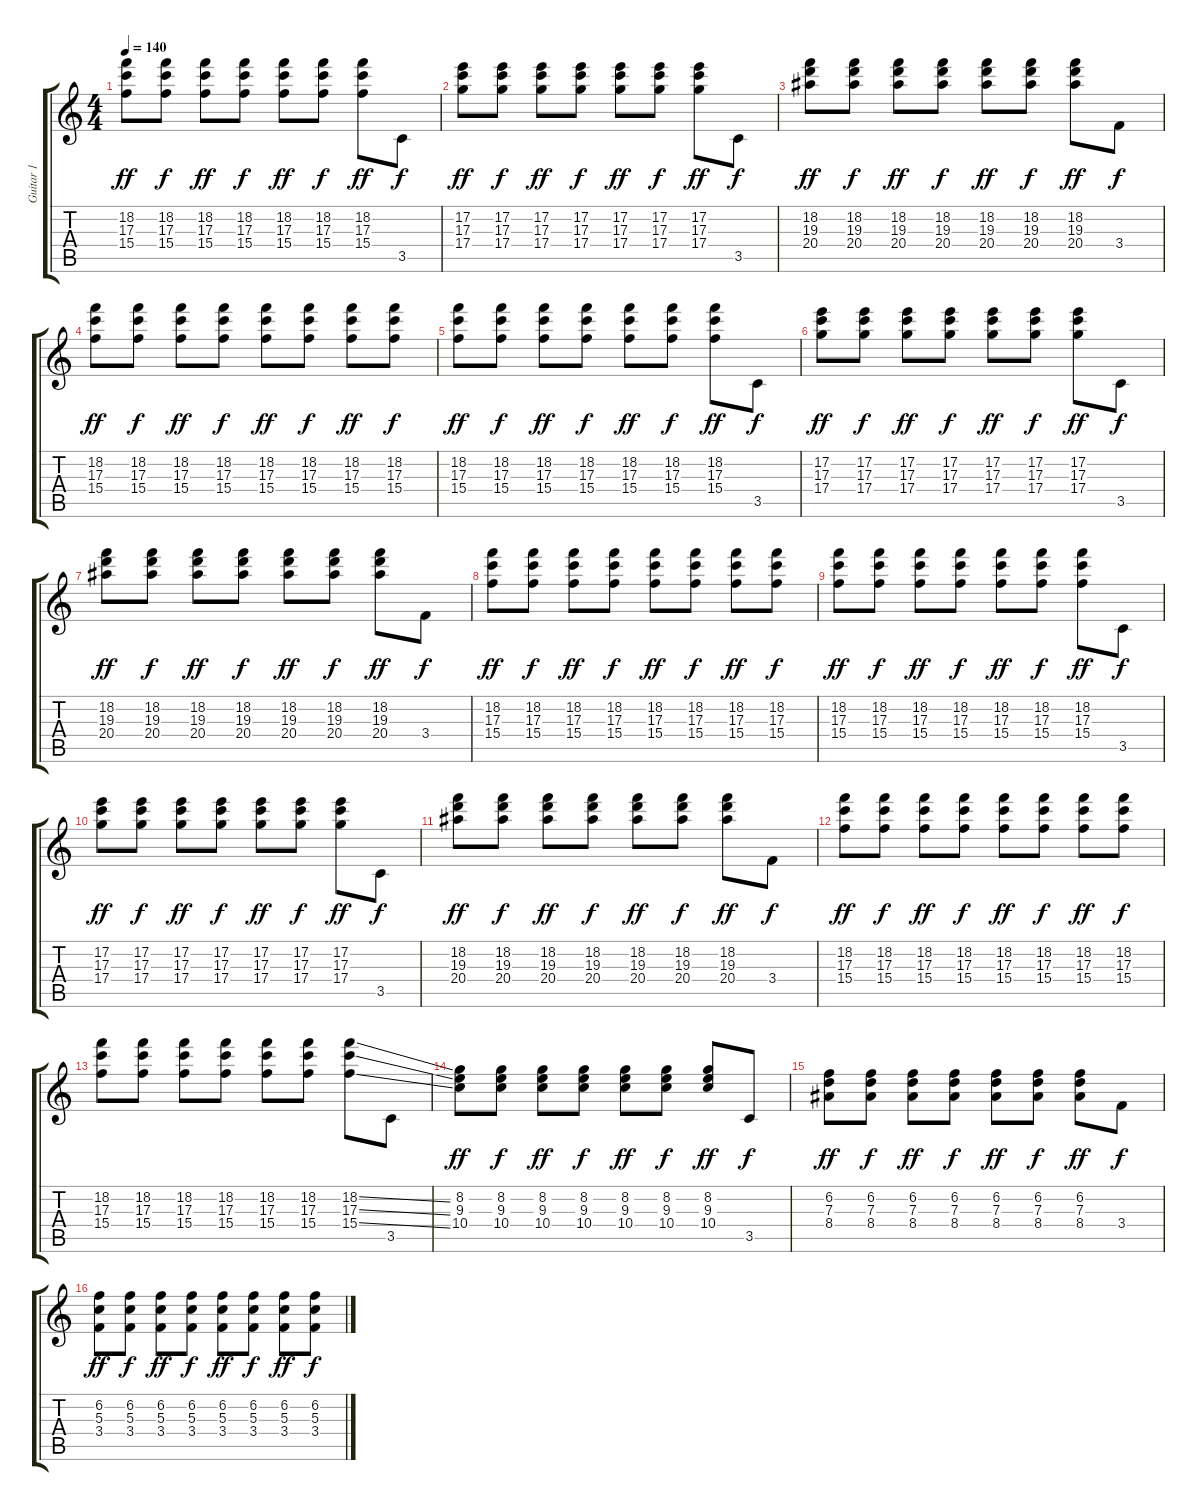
\track ("Guitar 1" "Guitar 1") {instrument distortionguitar}
\staff {score tabs}
\tuning (E4 B3 G3 D3 A2 E2) {hide}
\ts (4 4)
\tempo 140
\clef g2
\ks c
(18.2 17.3 15.4).8{dy ff} (18.2 17.3 15.4).8{dy f} (18.2 17.3 15.4).8{dy ff} (18.2 17.3 15.4).8{dy f} (18.2 17.3 15.4).8{dy ff} (18.2 17.3 15.4).8{dy f} (18.2 17.3 15.4).8{dy ff} 3.5.8{dy f} |
(17.2 17.3 17.4).8{dy ff} (17.2 17.3 17.4).8{dy f} (17.2 17.3 17.4).8{dy ff} (17.2 17.3 17.4).8{dy f} (17.2 17.3 17.4).8{dy ff} (17.2 17.3 17.4).8{dy f} (17.2 17.3 17.4).8{dy ff} 3.5.8{dy f} |
(18.2 19.3 20.4).8{dy ff} (18.2 19.3 20.4).8{dy f} (18.2 19.3 20.4).8{dy ff} (18.2 19.3 20.4).8{dy f} (18.2 19.3 20.4).8{dy ff} (18.2 19.3 20.4).8{dy f} (18.2 19.3 20.4).8{dy ff} 3.4.8{dy f} |
(18.2 17.3 15.4).8{dy ff} (18.2 17.3 15.4).8{dy f} (18.2 17.3 15.4).8{dy ff} (18.2 17.3 15.4).8{dy f} (18.2 17.3 15.4).8{dy ff} (18.2 17.3 15.4).8{dy f} (18.2 17.3 15.4).8{dy ff} (18.2 17.3 15.4).8{dy f} |
(18.2 17.3 15.4).8{dy ff} (18.2 17.3 15.4).8{dy f} (18.2 17.3 15.4).8{dy ff} (18.2 17.3 15.4).8{dy f} (18.2 17.3 15.4).8{dy ff} (18.2 17.3 15.4).8{dy f} (18.2 17.3 15.4).8{dy ff} 3.5.8{dy f} |
(17.2 17.3 17.4).8{dy ff} (17.2 17.3 17.4).8{dy f} (17.2 17.3 17.4).8{dy ff} (17.2 17.3 17.4).8{dy f} (17.2 17.3 17.4).8{dy ff} (17.2 17.3 17.4).8{dy f} (17.2 17.3 17.4).8{dy ff} 3.5.8{dy f} |
(18.2 19.3 20.4).8{dy ff} (18.2 19.3 20.4).8{dy f} (18.2 19.3 20.4).8{dy ff} (18.2 19.3 20.4).8{dy f} (18.2 19.3 20.4).8{dy ff} (18.2 19.3 20.4).8{dy f} (18.2 19.3 20.4).8{dy ff} 3.4.8{dy f} |
(18.2 17.3 15.4).8{dy ff} (18.2 17.3 15.4).8{dy f} (18.2 17.3 15.4).8{dy ff} (18.2 17.3 15.4).8{dy f} (18.2 17.3 15.4).8{dy ff} (18.2 17.3 15.4).8{dy f} (18.2 17.3 15.4).8{dy ff} (18.2 17.3 15.4).8{dy f} |
(18.2 17.3 15.4).8{dy ff} (18.2 17.3 15.4).8{dy f} (18.2 17.3 15.4).8{dy ff} (18.2 17.3 15.4).8{dy f} (18.2 17.3 15.4).8{dy ff} (18.2 17.3 15.4).8{dy f} (18.2 17.3 15.4).8{dy ff} 3.5.8{dy f} |
(17.2 17.3 17.4).8{dy ff} (17.2 17.3 17.4).8{dy f} (17.2 17.3 17.4).8{dy ff} (17.2 17.3 17.4).8{dy f} (17.2 17.3 17.4).8{dy ff} (17.2 17.3 17.4).8{dy f} (17.2 17.3 17.4).8{dy ff} 3.5.8{dy f} |
(18.2 19.3 20.4).8{dy ff} (18.2 19.3 20.4).8{dy f} (18.2 19.3 20.4).8{dy ff} (18.2 19.3 20.4).8{dy f} (18.2 19.3 20.4).8{dy ff} (18.2 19.3 20.4).8{dy f} (18.2 19.3 20.4).8{dy ff} 3.4.8{dy f} |
(18.2 17.3 15.4).8{dy ff} (18.2 17.3 15.4).8{dy f} (18.2 17.3 15.4).8{dy ff} (18.2 17.3 15.4).8{dy f} (18.2 17.3 15.4).8{dy ff} (18.2 17.3 15.4).8{dy f} (18.2 17.3 15.4).8{dy ff} (18.2 17.3 15.4).8{dy f} |
(18.2 17.3 15.4).8 (18.2 17.3 15.4).8 (18.2 17.3 15.4).8 (18.2 17.3 15.4).8 (18.2 17.3 15.4).8 (18.2 17.3 15.4).8 (18.2{ss} 17.3{ss} 15.4{ss}).8 3.5.8 |
(8.2 9.3 10.4).8{dy ff} (8.2 9.3 10.4).8{dy f} (8.2 9.3 10.4).8{dy ff} (8.2 9.3 10.4).8{dy f} (8.2 9.3 10.4).8{dy ff} (8.2 9.3 10.4).8{dy f} (8.2 9.3 10.4).8{dy ff} 3.5.8{dy f} |
(6.2 7.3 8.4).8{dy ff} (6.2 7.3 8.4).8{dy f} (6.2 7.3 8.4).8{dy ff} (6.2 7.3 8.4).8{dy f} (6.2 7.3 8.4).8{dy ff} (6.2 7.3 8.4).8{dy f} (6.2 7.3 8.4).8{dy ff} 3.4.8{dy f} |
(6.2 5.3 3.4).8{dy ff} (6.2 5.3 3.4).8{dy f} (6.2 5.3 3.4).8{dy ff} (6.2 5.3 3.4).8{dy f} (6.2 5.3 3.4).8{dy ff} (6.2 5.3 3.4).8{dy f} (6.2 5.3 3.4).8{dy ff} (6.2 5.3 3.4).8{dy f}
